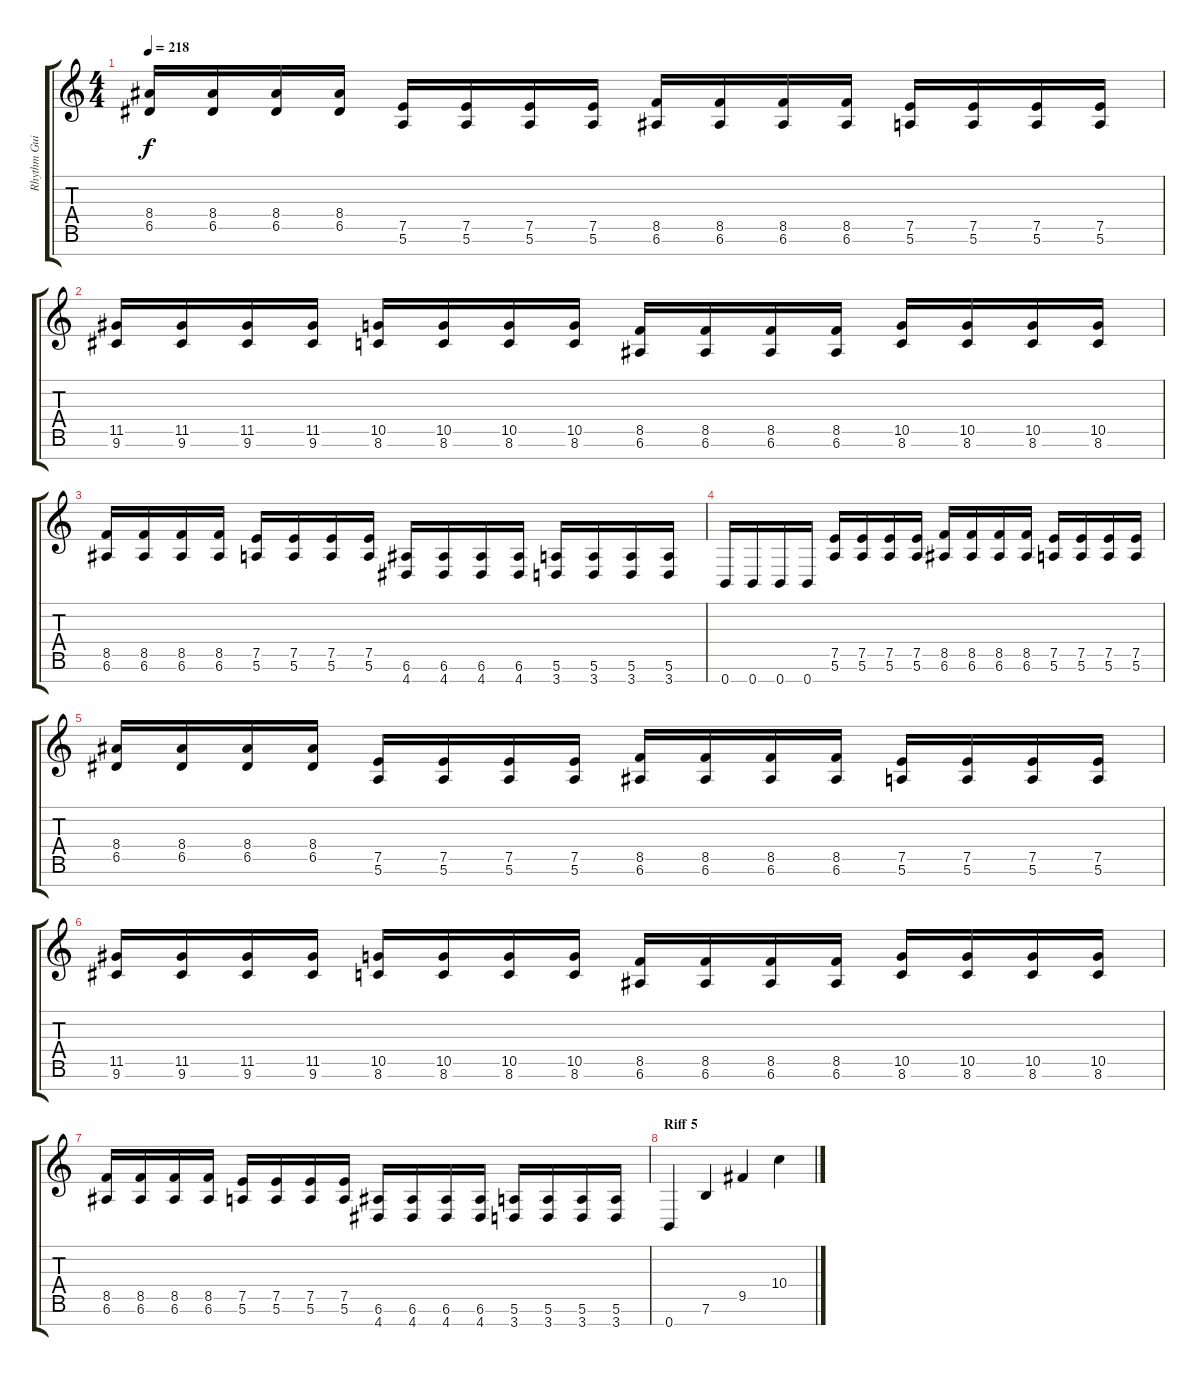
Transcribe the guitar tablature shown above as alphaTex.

\track ("Rhythm Guitar L" "Rhythm Gui") {instrument overdrivenguitar}
\staff {score tabs}
\tuning (E4 B3 G3 D3 A2 E2 B1) {hide}
\ts (4 4)
\tempo 218
\clef g2
\ks c
(8.4 6.5).16{dy f} (8.4 6.5).16 (8.4 6.5).16 (8.4 6.5).16 (7.5 5.6).16 (7.5 5.6).16 (7.5 5.6).16 (7.5 5.6).16 (8.5 6.6).16 (8.5 6.6).16 (8.5 6.6).16 (8.5 6.6).16 (7.5 5.6).16 (7.5 5.6).16 (7.5 5.6).16 (7.5 5.6).16 |
(11.5 9.6).16 (11.5 9.6).16 (11.5 9.6).16 (11.5 9.6).16 (10.5 8.6).16 (10.5 8.6).16 (10.5 8.6).16 (10.5 8.6).16 (8.5 6.6).16 (8.5 6.6).16 (8.5 6.6).16 (8.5 6.6).16 (10.5 8.6).16 (10.5 8.6).16 (10.5 8.6).16 (10.5 8.6).16 |
(8.5 6.6).16 (8.5 6.6).16 (8.5 6.6).16 (8.5 6.6).16 (7.5 5.6).16 (7.5 5.6).16 (7.5 5.6).16 (7.5 5.6).16 (6.6 4.7).16 (6.6 4.7).16 (6.6 4.7).16 (6.6 4.7).16 (5.6 3.7).16 (5.6 3.7).16 (5.6 3.7).16 (5.6 3.7).16 |
0.7.16 0.7.16 0.7.16 0.7.16 (7.5 5.6).16 (7.5 5.6).16 (7.5 5.6).16 (7.5 5.6).16 (8.5 6.6).16 (8.5 6.6).16 (8.5 6.6).16 (8.5 6.6).16 (7.5 5.6).16 (7.5 5.6).16 (7.5 5.6).16 (7.5 5.6).16 |
(8.4 6.5).16 (8.4 6.5).16 (8.4 6.5).16 (8.4 6.5).16 (7.5 5.6).16 (7.5 5.6).16 (7.5 5.6).16 (7.5 5.6).16 (8.5 6.6).16 (8.5 6.6).16 (8.5 6.6).16 (8.5 6.6).16 (7.5 5.6).16 (7.5 5.6).16 (7.5 5.6).16 (7.5 5.6).16 |
(11.5 9.6).16 (11.5 9.6).16 (11.5 9.6).16 (11.5 9.6).16 (10.5 8.6).16 (10.5 8.6).16 (10.5 8.6).16 (10.5 8.6).16 (8.5 6.6).16 (8.5 6.6).16 (8.5 6.6).16 (8.5 6.6).16 (10.5 8.6).16 (10.5 8.6).16 (10.5 8.6).16 (10.5 8.6).16 |
(8.5 6.6).16 (8.5 6.6).16 (8.5 6.6).16 (8.5 6.6).16 (7.5 5.6).16 (7.5 5.6).16 (7.5 5.6).16 (7.5 5.6).16 (6.6 4.7).16 (6.6 4.7).16 (6.6 4.7).16 (6.6 4.7).16 (5.6 3.7).16 (5.6 3.7).16 (5.6 3.7).16 (5.6 3.7).16 |
\section ("" "Riff 5")
0.7.4 7.6.4 9.5.4 10.4.4
